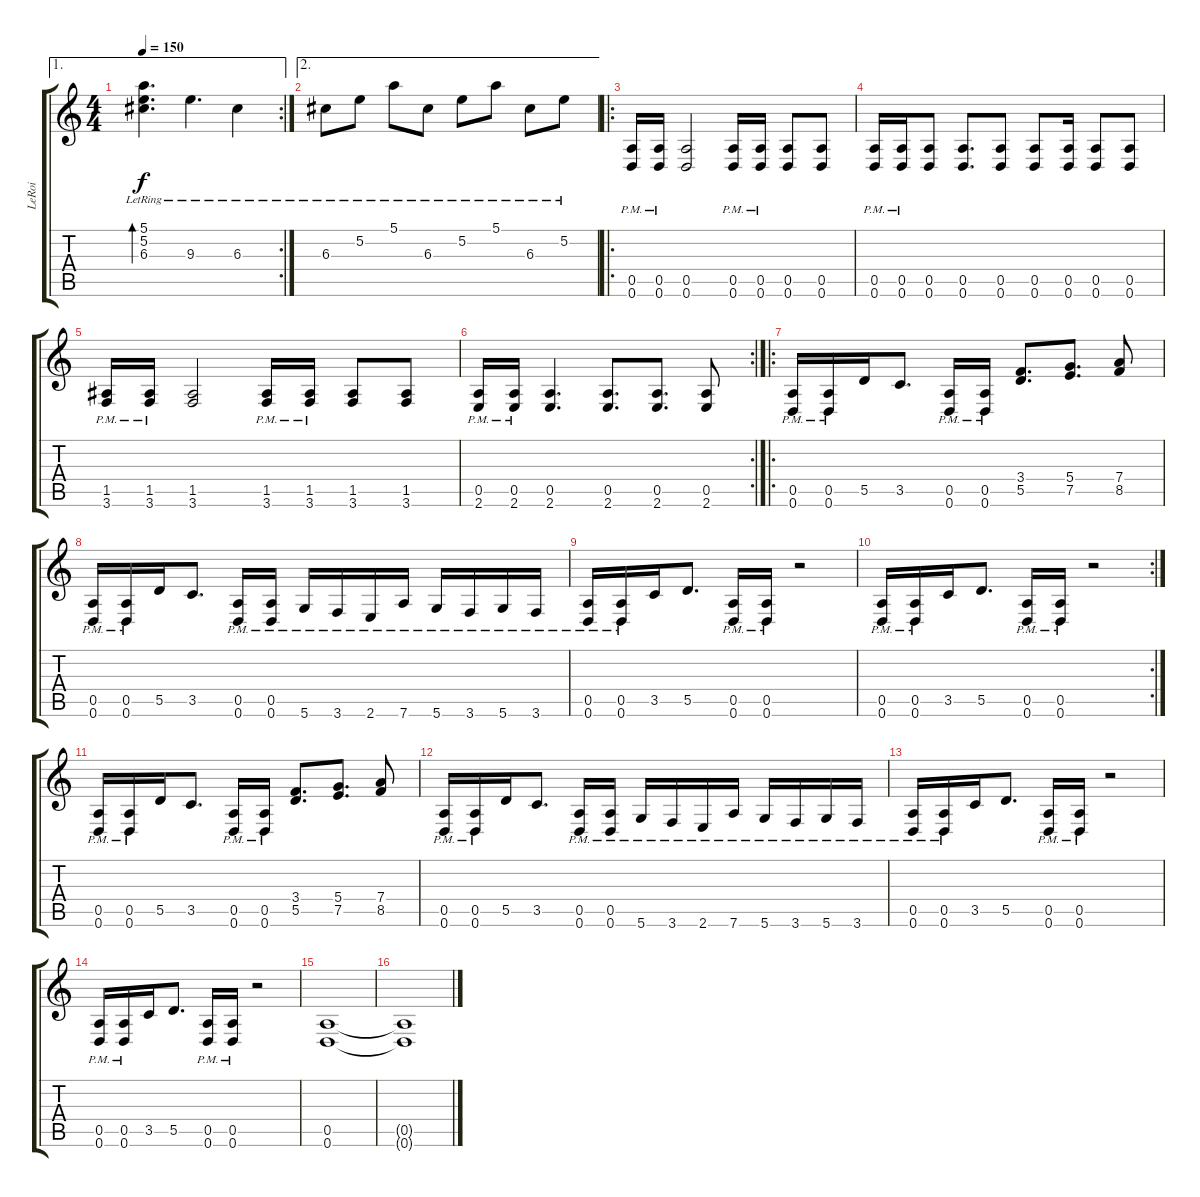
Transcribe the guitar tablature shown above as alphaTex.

\track ("LeRoi" "LeRoi") {instrument distortionguitar}
\staff {score tabs}
\tuning (E4 B3 G3 D3 A2 D2) {hide}
\ae 1
\rc 2
\ts (4 4)
\tempo 150
\clef g2
\ks c
(5.1{lr} 5.2{lr} 6.3{lr}).4{d bd 480 dy f} 9.3{lr}.4{d} 6.3{lr}.4 |
\ae 2
6.3{lr}.8{volume 5} 5.2{lr}.8{volume 13} 5.1{lr}.8 6.3{lr}.8 5.2{lr}.8 5.1{lr}.8 6.3{lr}.8 5.2{lr}.8 |
\ro
(0.5{pm} 0.6{pm}).16{instrument distortionguitar} (0.5{pm} 0.6{pm}).16 (0.5 0.6).2 (0.5{pm} 0.6{pm}).16 (0.5{pm} 0.6{pm}).16 (0.5 0.6).8 (0.5 0.6).8 |
(0.5{pm} 0.6{pm}).16 (0.5{pm} 0.6{pm}).16 (0.5 0.6).8 (0.5 0.6).8{d} (0.5 0.6).8 (0.5 0.6).8 (0.5 0.6).16 (0.5 0.6).8 (0.5 0.6).8 |
(1.5{pm} 3.6{pm}).16 (1.5{pm} 3.6{pm}).16 (1.5 3.6).2 (1.5{pm} 3.6{pm}).16 (1.5{pm} 3.6{pm}).16 (1.5 3.6).8 (1.5 3.6).8 |
\rc 2
(0.5{pm} 2.6{pm}).16 (0.5{pm} 2.6{pm}).16 (0.5 2.6).4{d} (0.5 2.6).8{d} (0.5 2.6).8{d} (0.5 2.6).8 |
\ro
(0.5{pm} 0.6{pm}).16 (0.5{pm} 0.6{pm}).16 5.5.16 3.5.8{d} (0.5{pm} 0.6{pm}).16 (0.5{pm} 0.6{pm}).16 (3.4 5.5).8{d} (5.4 7.5).8{d} (7.4 8.5).8 |
(0.5{pm} 0.6{pm}).16 (0.5{pm} 0.6{pm}).16 5.5.16 3.5.8{d} (0.5{pm} 0.6{pm}).16 (0.5{pm} 0.6{pm}).16 5.6{pm}.16 3.6{pm}.16 2.6{pm}.16 7.6{pm}.16 5.6{pm}.16 3.6{pm}.16 5.6{pm}.16 3.6{pm}.16 |
(0.5{pm} 0.6{pm}).16 (0.5{pm} 0.6{pm}).16 3.5.16 5.5.8{d} (0.5{pm} 0.6{pm}).16 (0.5{pm} 0.6{pm}).16 r.2 |
\rc 2
(0.5{pm} 0.6{pm}).16 (0.5{pm} 0.6{pm}).16 3.5.16 5.5.8{d} (0.5{pm} 0.6{pm}).16 (0.5{pm} 0.6{pm}).16 r.2 |
(0.5{pm} 0.6{pm}).16 (0.5{pm} 0.6{pm}).16 5.5.16 3.5.8{d} (0.5{pm} 0.6{pm}).16 (0.5{pm} 0.6{pm}).16 (3.4 5.5).8{d} (5.4 7.5).8{d} (7.4 8.5).8 |
(0.5{pm} 0.6{pm}).16 (0.5{pm} 0.6{pm}).16 5.5.16 3.5.8{d} (0.5{pm} 0.6{pm}).16 (0.5{pm} 0.6{pm}).16 5.6{pm}.16 3.6{pm}.16 2.6{pm}.16 7.6{pm}.16 5.6{pm}.16 3.6{pm}.16 5.6{pm}.16 3.6{pm}.16 |
(0.5{pm} 0.6{pm}).16 (0.5{pm} 0.6{pm}).16 3.5.16 5.5.8{d} (0.5{pm} 0.6{pm}).16 (0.5{pm} 0.6{pm}).16 r.2 |
(0.5{pm} 0.6{pm}).16 (0.5{pm} 0.6{pm}).16 3.5.16 5.5.8{d} (0.5{pm} 0.6{pm}).16 (0.5{pm} 0.6{pm}).16 r.2 |
(0.5 0.6).1{volume 0} |
(0.5{t} 0.6{t}).1
